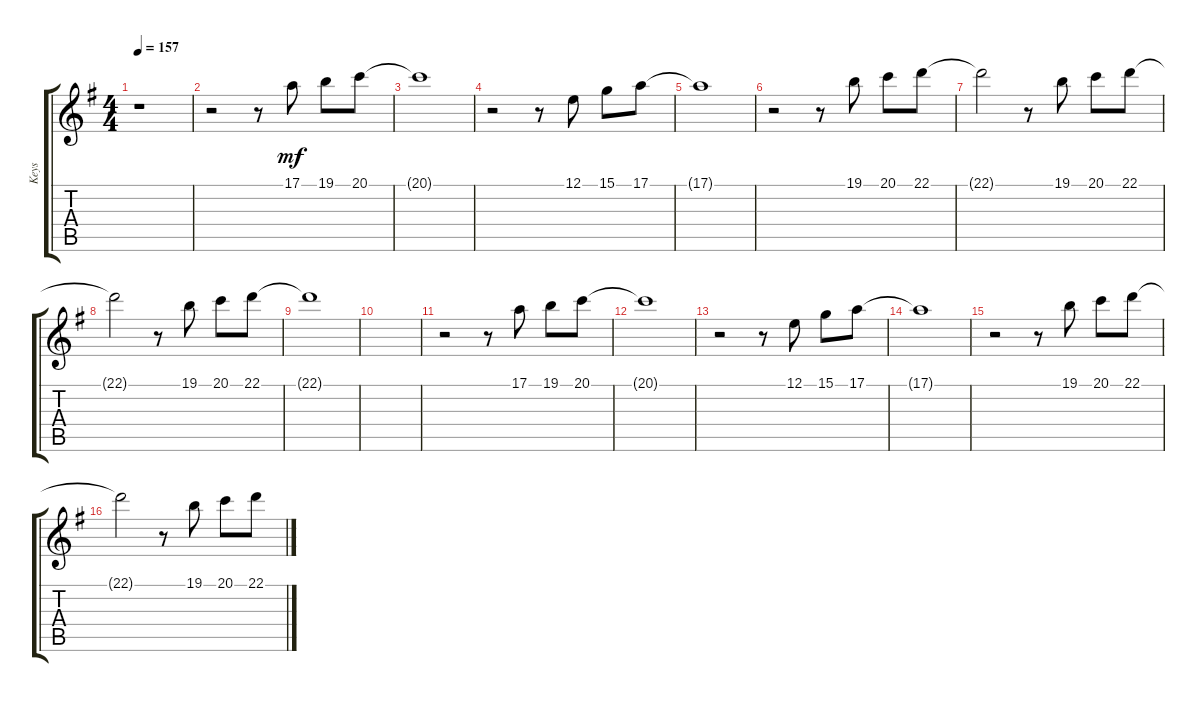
\track ("Keys" "Keys") {instrument rockorgan}
\staff {score tabs}
\tuning (E4 B3 G3 D3 A2 E2) {hide}
\ts (4 4)
\tempo 157
\clef g2
\ks g
r.1{dy mf} |
r.2 r.8 17.1.8 19.1.8 20.1.8 |
20.1{t}.1 |
r.2 r.8 12.1.8 15.1.8 17.1.8 |
17.1{t}.1 |
r.2 r.8 19.1.8 20.1.8 22.1.8 |
22.1{t}.2 r.8 19.1.8 20.1.8 22.1.8 |
22.1{t}.2 r.8 19.1.8 20.1.8 22.1.8 |
22.1{t}.1 |
|
r.2 r.8 17.1.8 19.1.8 20.1.8 |
20.1{t}.1 |
r.2 r.8 12.1.8 15.1.8 17.1.8 |
17.1{t}.1 |
r.2 r.8 19.1.8 20.1.8 22.1.8 |
22.1{t}.2 r.8 19.1.8 20.1.8 22.1.8
